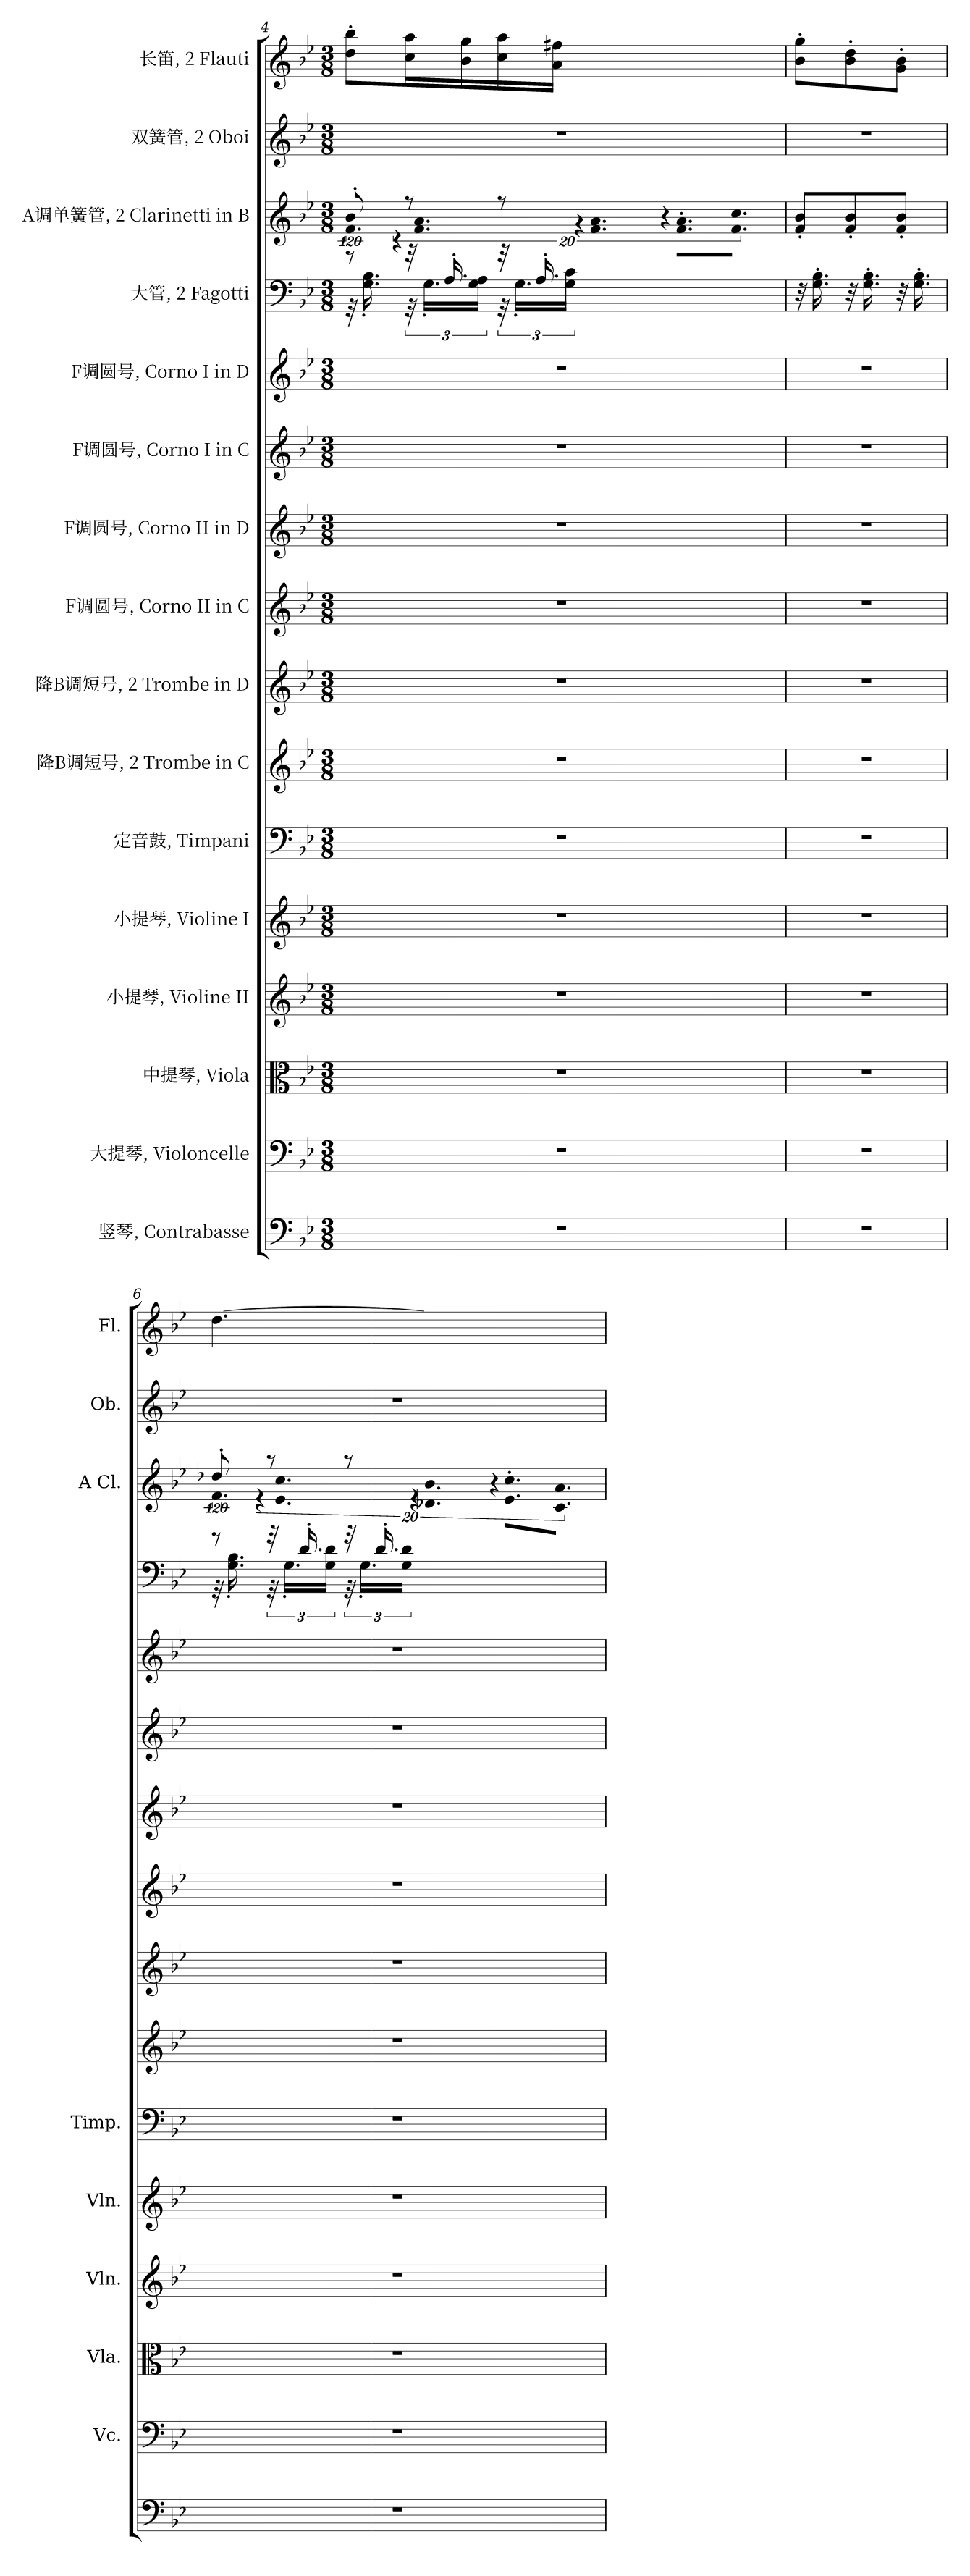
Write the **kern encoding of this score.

**kern	**kern	**kern	**kern	**kern	**kern	**kern	**kern	**kern	**kern	**kern	**kern	**kern	**kern	**kern	**kern
*part16	*part15	*part14	*part13	*part12	*part11	*part10	*part9	*part8	*part7	*part6	*part5	*part4	*part3	*part2	*part1
*staff16	*staff15	*staff14	*staff13	*staff12	*staff11	*staff10	*staff9	*staff8	*staff7	*staff6	*staff5	*staff4	*staff3	*staff2	*staff1
*I"竖琴, Contrabasse	*I"大提琴, Violoncelle	*I"中提琴, Viola	*I"小提琴, Violine II	*I"小提琴, Violine I	*I"定音鼓, Timpani	*I"降B调短号, 2 Trombe in C	*I"降B调短号, 2 Trombe in D	*I"F调圆号, Corno II in C	*I"F调圆号, Corno II in D	*I"F调圆号, Corno I in C	*I"F调圆号, Corno I in D	*I"大管, 2 Fagotti	*I"A调单簧管, 2 Clarinetti in B	*I"双簧管, 2 Oboi	*I"长笛, 2 Flauti
*	*I'Vc.	*I'Vla.	*I'Vln.	*I'Vln.	*I'Timp.	*	*	*	*	*	*	*	*I'A Cl.	*I'Ob.	*I'Fl.
!!LO:PB:g=z
*clefF4	*clefF4	*clefC3	*clefG2	*clefG2	*clefF4	*clefG2	*clefG2	*clefG2	*clefG2	*clefG2	*clefG2	*clefF4	*clefG2	*clefG2	*clefG2
*	*	*	*	*	*	*ITrd1c2	*ITrd1c2	*ITrd4c7	*ITrd4c7	*ITrd4c7	*ITrd4c7	*	*ITrd1c2	*	*
*k[b-e-]	*k[b-e-]	*k[b-e-]	*k[b-e-]	*k[b-e-]	*k[b-e-]	*k[b-e-a-d-]	*k[b-e-a-d-]	*k[b-e-a-]	*k[b-e-a-]	*k[b-e-a-]	*k[b-e-a-]	*k[b-e-]	*k[b-e-a-d-]	*k[b-e-]	*k[b-e-]
*M3/8	*M3/8	*M3/8	*M3/8	*M3/8	*M3/8	*M3/8	*M3/8	*M3/8	*M3/8	*M3/8	*M3/8	*M3/8	*M3/8	*M3/8	*M3/8
*MM117	*MM117	*MM117	*MM117	*MM117	*MM117	*MM117	*MM117	*MM117	*MM117	*MM117	*MM117	*MM117	*MM117	*MM117	*MM117
=4	=4	=4	=4	=4	=4	=4	=4	=4	=4	=4	=4	=4	=4	=4	=4
*	*	*	*	*	*	*	*	*	*	*	*	*^	*^	*	*
!	!	!	!	!	!	!	!	!	!	!	!	!	!	!	!LO:N:vis=16.	!	!
4.r	4.r	4.r	4.r	4.r	4.r	4.r	4.r	4.r	4.r	4.r	4.r	8r	32r	8a-'/	960%103e-\	4.r	8dd\' 8bb-\'L
.	.	.	.	.	.	.	.	.	.	.	.	.	16.G\' 16.B-\'	.	.	.	.
!	!	!	!	!	!	!	!	!	!	!	!	!	!	!	!LO:N:vis=64.	!	!
.	.	.	.	.	.	.	.	.	.	.	.	.	.	.	640%17r	.	.
*	*	*	*	*	*	*	*	*	*	*	*	*	*	*	*	*	*MM127
.	.	.	.	.	.	.	.	.	.	.	.	32r	48r	8r	.	.	16cc\ 16aa\L
!	!	!	!	!	!	!	!	!	!	!	!	!	!	!	!LO:N:vis=32.	!	!
.	.	.	.	.	.	.	.	.	.	.	.	.	.	.	1920%103e-\ 1920%103g\	.	.
.	.	.	.	.	.	.	.	.	.	.	.	.	24.G'\LL	.	.	.	.
.	.	.	.	.	.	.	.	.	.	.	.	16.A'/	.	.	.	.	.
!	!	!	!	!	!	!	!	!	!	!	!	!	!	!	!LO:N:vis=64.	!	!
.	.	.	.	.	.	.	.	.	.	.	.	.	.	.	640%17r	.	16b-\ 16gg\
.	.	.	.	.	.	.	.	.	.	.	.	.	24G\ 24A\JJ	.	.	.	.
!	!	!	!	!	!	!	!	!	!	!	!	!	!	!	!LO:N:vis=32.	!	!
.	.	.	.	.	.	.	.	.	.	.	.	.	.	.	640%17e-\ 640%17g\	.	.
.	.	.	.	.	.	.	.	.	.	.	.	.	.	.	1920ryy	.	.
!	!	!	!	!	!	!	!	!	!	!	!	!	!	!	!LO:N:vis=64.	!	!
.	.	.	.	.	.	.	.	.	.	.	.	.	.	.	640%17r	.	.
*	*	*	*	*	*	*	*	*	*	*	*	*	*	*	*	*	*MM124
.	.	.	.	.	.	.	.	.	.	.	.	32r	48r	8r	.	.	16cc\ 16aa\
!	!	!	!	!	!	!	!	!	!	!	!	!	!	!	!LO:N:vis=32.	!	!
.	.	.	.	.	.	.	.	.	.	.	.	.	.	.	1920%103e-\' 1920%103g\'LLL	.	.
.	.	.	.	.	.	.	.	.	.	.	.	.	24.G'\LL	.	.	.	.
.	.	.	.	.	.	.	.	.	.	.	.	16.A'/	.	.	.	.	.
.	.	.	.	.	.	.	.	.	.	.	.	.	.	.	.	.	16a\ 16ff#X\JJ
!	!	!	!	!	!	!	!	!	!	!	!	!	!	!	!LO:N:vis=32.	!	!
.	.	.	.	.	.	.	.	.	.	.	.	.	.	.	1920%103e-\ 1920%103b-\JJJ	.	.
.	.	.	.	.	.	.	.	.	.	.	.	.	24G\ 24c\JJ	.	.	.	.
*	*	*	*	*	*	*	*	*	*	*	*	*v	*v	*	*	*	*
*	*	*	*	*	*	*	*	*	*	*	*	*	*v	*v	*	*
=5	=5	=5	=5	=5	=5	=5	=5	=5	=5	=5	=5	=5	=5	=5	=5
*	*	*	*	*	*	*	*	*	*	*	*	*	*	*	*MM117
4.r	4.r	4.r	4.r	4.r	4.r	4.r	4.r	4.r	4.r	4.r	4.r	32r	8e-/' 8a-/'L	4.r	8b-\' 8gg\'L
.	.	.	.	.	.	.	.	.	.	.	.	16.G\' 16.B-\'	.	.	.
*	*	*	*	*	*	*	*	*	*	*	*	*	*	*	*MM127
.	.	.	.	.	.	.	.	.	.	.	.	32r	8e-/' 8a-/'	.	8b-\' 8dd\'
.	.	.	.	.	.	.	.	.	.	.	.	16.G\' 16.B-\'	.	.	.
*	*	*	*	*	*	*	*	*	*	*	*	*	*	*	*MM124
.	.	.	.	.	.	.	.	.	.	.	.	32r	8e-/' 8a-/'J	.	8g\' 8b-\'J
.	.	.	.	.	.	.	.	.	.	.	.	16.G\' 16.B-\'	.	.	.
=6	=6	=6	=6	=6	=6	=6	=6	=6	=6	=6	=6	=6	=6	=6	=6
*	*	*	*	*	*	*	*	*	*	*	*	*	*	*	*MM117
*	*	*	*	*	*	*	*	*	*	*	*	*^	*^	*	*
!	!	!	!	!	!	!	!	!	!	!	!	!	!	!	!LO:N:vis=16.	!	!
4.r	4.r	4.r	4.r	4.r	4.r	4.r	4.r	4.r	4.r	4.r	4.r	8r	32r	8cc-X'/	960%103e-\	4.r	[4.dd\
.	.	.	.	.	.	.	.	.	.	.	.	.	16.G\' 16.B-\'	.	.	.	.
!	!	!	!	!	!	!	!	!	!	!	!	!	!	!	!LO:N:vis=64.	!	!
.	.	.	.	.	.	.	.	.	.	.	.	.	.	.	640%17r	.	.
.	.	.	.	.	.	.	.	.	.	.	.	32r	48r	8r	.	.	.
!	!	!	!	!	!	!	!	!	!	!	!	!	!	!	!LO:N:vis=32.	!	!
.	.	.	.	.	.	.	.	.	.	.	.	.	.	.	1920%103d-\ 1920%103b-\	.	.
.	.	.	.	.	.	.	.	.	.	.	.	.	24.G'\LL	.	.	.	.
.	.	.	.	.	.	.	.	.	.	.	.	16.d'/	.	.	.	.	.
!	!	!	!	!	!	!	!	!	!	!	!	!	!	!	!LO:N:vis=64.	!	!
.	.	.	.	.	.	.	.	.	.	.	.	.	.	.	640%17r	.	.
.	.	.	.	.	.	.	.	.	.	.	.	.	24G\ 24d\JJ	.	.	.	.
!	!	!	!	!	!	!	!	!	!	!	!	!	!	!	!LO:N:vis=32.	!	!
.	.	.	.	.	.	.	.	.	.	.	.	.	.	.	640%17c-X\ 640%17a-\	.	.
.	.	.	.	.	.	.	.	.	.	.	.	.	.	.	1920ryy	.	.
!	!	!	!	!	!	!	!	!	!	!	!	!	!	!	!LO:N:vis=64.	!	!
.	.	.	.	.	.	.	.	.	.	.	.	.	.	.	640%17r	.	.
.	.	.	.	.	.	.	.	.	.	.	.	32r	48r	8r	.	.	.
!	!	!	!	!	!	!	!	!	!	!	!	!	!	!	!LO:N:vis=32.	!	!
.	.	.	.	.	.	.	.	.	.	.	.	.	.	.	1920%103d-\' 1920%103b-\'LLL	.	.
.	.	.	.	.	.	.	.	.	.	.	.	.	24.G'\LL	.	.	.	.
.	.	.	.	.	.	.	.	.	.	.	.	16.d'/	.	.	.	.	.
!	!	!	!	!	!	!	!	!	!	!	!	!	!	!	!LO:N:vis=32.	!	!
.	.	.	.	.	.	.	.	.	.	.	.	.	.	.	1920%103B-\ 1920%103g\JJJ	.	.
.	.	.	.	.	.	.	.	.	.	.	.	.	24G\ 24d\JJ	.	.	.	.
*	*	*	*	*	*	*	*	*	*	*	*	*v	*v	*	*	*	*
*	*	*	*	*	*	*	*	*	*	*	*	*	*v	*v	*	*
=	=	=	=	=	=	=	=	=	=	=	=	=	=	=	=
*-	*-	*-	*-	*-	*-	*-	*-	*-	*-	*-	*-	*-	*-	*-	*-
